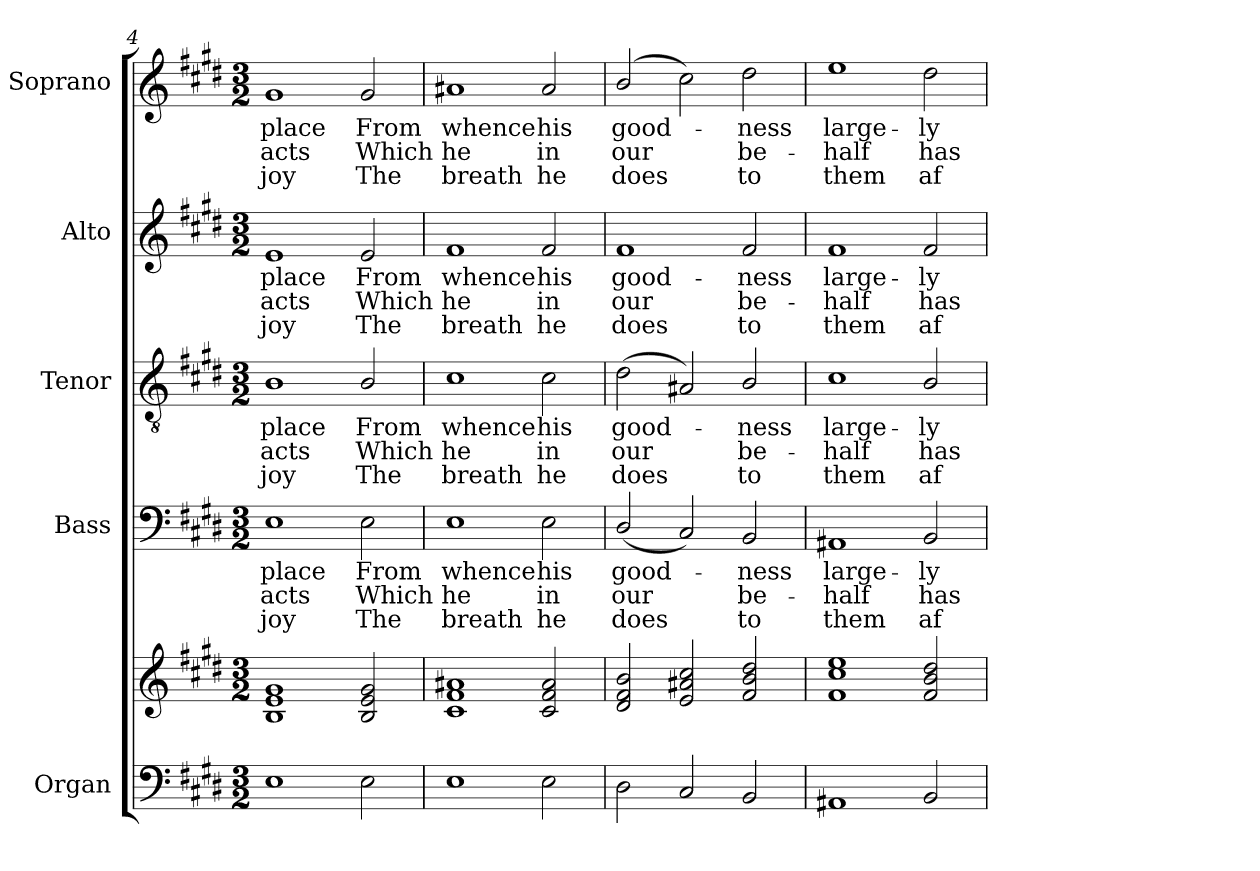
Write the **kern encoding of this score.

**kern	**kern	**kern	**text	**text	**text	**kern	**text	**text	**text	**kern	**text	**text	**text	**kern	**text	**text	**text
*part5	*part5	*part4	*part4	*part4	*part4	*part3	*part3	*part3	*part3	*part2	*part2	*part2	*part2	*part1	*part1	*part1	*part1
*staff6	*staff5	*staff4	*staff4	*staff4	*staff4	*staff3	*staff3	*staff3	*staff3	*staff2	*staff2	*staff2	*staff2	*staff1	*staff1	*staff1	*staff1
*I"Organ	*	*I"Bass	*	*	*	*I"Tenor	*	*	*	*I"Alto	*	*	*	*I"Soprano	*	*	*
*I'Org.	*	*I'B.	*	*	*	*I'T.	*	*	*	*I'A.	*	*	*	*I'S.	*	*	*
*clefF4	*clefG2	*clefF4	*	*	*	*clefGv2	*	*	*	*clefG2	*	*	*	*clefG2	*	*	*
*	*	*	*	*	*	*ITrd7c12	*	*	*	*	*	*	*	*	*	*	*
*k[f#c#g#d#]	*k[f#c#g#d#]	*k[f#c#g#d#]	*	*	*	*k[f#c#g#d#]	*	*	*	*k[f#c#g#d#]	*	*	*	*k[f#c#g#d#]	*	*	*
*E:	*E:	*E:	*	*	*	*E:	*	*	*	*E:	*	*	*	*E:	*	*	*
*M3/2	*M3/2	*M3/2	*	*	*	*M3/2	*	*	*	*M3/2	*	*	*	*M3/2	*	*	*
=4	=4	=4	=4	=4	=4	=4	=4	=4	=4	=4	=4	=4	=4	=4	=4	=4	=4
!	!	!	!LO:LY:b:color=#000000	!LO:LY:b:color=#000000	!LO:LY:b:color=#000000	!	!	!	!	!	!	!	!	!	!	!	!
!	!	!	!	!	!	!	!LO:LY:b:color=#000000	!LO:LY:b:color=#000000	!LO:LY:b:color=#000000	!	!	!	!	!	!	!	!
!	!	!	!	!	!	!	!	!	!	!	!LO:LY:b:color=#000000	!LO:LY:b:color=#000000	!LO:LY:b:color=#000000	!	!	!	!
!	!	!	!	!	!	!	!	!	!	!	!	!	!	!	!LO:LY:b:color=#000000	!LO:LY:b:color=#000000	!LO:LY:b:color=#000000
1Ei	1Bi 1ei 1g#i	1Ei	place	acts	-joy	1BBi	place	acts	-joy	1ei	place	acts	-joy	1g#i	place	acts	-joy
!	!	!	!LO:LY:b:color=#000000	!LO:LY:b:color=#000000	!LO:LY:b:color=#000000	!	!	!	!	!	!	!	!	!	!	!	!
!	!	!	!	!	!	!	!LO:LY:b:color=#000000	!LO:LY:b:color=#000000	!LO:LY:b:color=#000000	!	!	!	!	!	!	!	!
!	!	!	!	!	!	!	!	!	!	!	!LO:LY:b:color=#000000	!LO:LY:b:color=#000000	!LO:LY:b:color=#000000	!	!	!	!
!	!	!	!	!	!	!	!	!	!	!	!	!	!	!	!LO:LY:b:color=#000000	!LO:LY:b:color=#000000	!LO:LY:b:color=#000000
2Ei\	2Bi/ 2ei 2g#i	2Ei\	From	Which	The	2BBi/	From	Which	The	2ei/	From	Which	The	2g#i/	From	Which	The
=5	=5	=5	=5	=5	=5	=5	=5	=5	=5	=5	=5	=5	=5	=5	=5	=5	=5
!	!	!	!LO:LY:b:color=#000000	!LO:LY:b:color=#000000	!LO:LY:b:color=#000000	!	!	!	!	!	!	!	!	!	!	!	!
!	!	!	!	!	!	!	!LO:LY:b:color=#000000	!LO:LY:b:color=#000000	!LO:LY:b:color=#000000	!	!	!	!	!	!	!	!
!	!	!	!	!	!	!	!	!	!	!	!LO:LY:b:color=#000000	!LO:LY:b:color=#000000	!LO:LY:b:color=#000000	!	!	!	!
!	!	!	!	!	!	!	!	!	!	!	!	!	!	!	!LO:LY:b:color=#000000	!LO:LY:b:color=#000000	!LO:LY:b:color=#000000
1Ei	1c#i 1f#i 1a#Xi	1Ei	whence	he	breath	1C#i	whence	he	breath	1f#i	whence	he	breath	1a#Xi	whence	he	breath
!	!	!	!LO:LY:b:color=#000000	!LO:LY:b:color=#000000	!LO:LY:b:color=#000000	!	!	!	!	!	!	!	!	!	!	!	!
!	!	!	!	!	!	!	!LO:LY:b:color=#000000	!LO:LY:b:color=#000000	!LO:LY:b:color=#000000	!	!	!	!	!	!	!	!
!	!	!	!	!	!	!	!	!	!	!	!LO:LY:b:color=#000000	!LO:LY:b:color=#000000	!LO:LY:b:color=#000000	!	!	!	!
!	!	!	!	!	!	!	!	!	!	!	!	!	!	!	!LO:LY:b:color=#000000	!LO:LY:b:color=#000000	!LO:LY:b:color=#000000
2Ei\	2c#i/ 2f#i 2a#i	2Ei\	his	in	he	2C#i\	his	in	he	2f#i/	his	in	he	2a#i/	his	in	he
=6	=6	=6	=6	=6	=6	=6	=6	=6	=6	=6	=6	=6	=6	=6	=6	=6	=6
!	!	!	!LO:LY:b:color=#000000	!LO:LY:b:color=#000000	!LO:LY:b:color=#000000	!	!	!	!	!	!	!	!	!	!	!	!
!	!	!	!	!	!	!	!LO:LY:b:color=#000000	!LO:LY:b:color=#000000	!LO:LY:b:color=#000000	!	!	!	!	!	!	!	!
!	!	!	!	!	!	!	!	!	!	!	!LO:LY:b:color=#000000	!LO:LY:b:color=#000000	!LO:LY:b:color=#000000	!	!	!	!
!	!	!	!	!	!	!	!	!	!	!	!	!	!	!	!LO:LY:b:color=#000000	!LO:LY:b:color=#000000	!LO:LY:b:color=#000000
2D#i\	2d#i/ 2f#i 2bi	(2D#i/	good-	our	does	(2D#i\	good-	our	does	1f#i	good-	our	does	(2bi/	good-	our	does
2C#i/	2ei/ 2a#Xi 2cc#i	2C#i/)	.	.	.	2AA#Xi/)	.	.	.	.	.	.	.	2cc#i\)	.	.	.
!	!	!	!LO:LY:b:color=#000000	!LO:LY:b:color=#000000	!LO:LY:b:color=#000000	!	!	!	!	!	!	!	!	!	!	!	!
!	!	!	!	!	!	!	!LO:LY:b:color=#000000	!LO:LY:b:color=#000000	!LO:LY:b:color=#000000	!	!	!	!	!	!	!	!
!	!	!	!	!	!	!	!	!	!	!	!LO:LY:b:color=#000000	!LO:LY:b:color=#000000	!LO:LY:b:color=#000000	!	!	!	!
!	!	!	!	!	!	!	!	!	!	!	!	!	!	!	!LO:LY:b:color=#000000	!LO:LY:b:color=#000000	!LO:LY:b:color=#000000
2BBi/	2f#i/ 2bi 2dd#i	2BBi/	-ness	be-	to	2BBi/	-ness	be-	to	2f#i/	-ness	be-	to	2dd#i\	-ness	be-	to
=7	=7	=7	=7	=7	=7	=7	=7	=7	=7	=7	=7	=7	=7	=7	=7	=7	=7
!	!	!	!LO:LY:b:color=#000000	!LO:LY:b:color=#000000	!LO:LY:b:color=#000000	!	!	!	!	!	!	!	!	!	!	!	!
!	!	!	!	!	!	!	!LO:LY:b:color=#000000	!LO:LY:b:color=#000000	!LO:LY:b:color=#000000	!	!	!	!	!	!	!	!
!	!	!	!	!	!	!	!	!	!	!	!LO:LY:b:color=#000000	!LO:LY:b:color=#000000	!LO:LY:b:color=#000000	!	!	!	!
!	!	!	!	!	!	!	!	!	!	!	!	!	!	!	!LO:LY:b:color=#000000	!LO:LY:b:color=#000000	!LO:LY:b:color=#000000
1AA#Xi	1f#i 1cc#i 1eei	1AA#Xi	large-	-half	them	1C#i	large-	-half	them	1f#i	large-	-half	them	1eei	large-	-half	them
!	!	!	!LO:LY:b:color=#000000	!LO:LY:b:color=#000000	!LO:LY:b:color=#000000	!	!	!	!	!	!	!	!	!	!	!	!
!	!	!	!	!	!	!	!LO:LY:b:color=#000000	!LO:LY:b:color=#000000	!LO:LY:b:color=#000000	!	!	!	!	!	!	!	!
!	!	!	!	!	!	!	!	!	!	!	!LO:LY:b:color=#000000	!LO:LY:b:color=#000000	!LO:LY:b:color=#000000	!	!	!	!
!	!	!	!	!	!	!	!	!	!	!	!	!	!	!	!LO:LY:b:color=#000000	!LO:LY:b:color=#000000	!LO:LY:b:color=#000000
2BBi/	2f#i/ 2bi 2dd#i	2BBi/	-ly	has	af-	2BBi/	-ly	has	af-	2f#i/	-ly	has	af-	2dd#i\	-ly	has	af-
=	=	=	=	=	=	=	=	=	=	=	=	=	=	=	=	=	=
*-	*-	*-	*-	*-	*-	*-	*-	*-	*-	*-	*-	*-	*-	*-	*-	*-	*-
